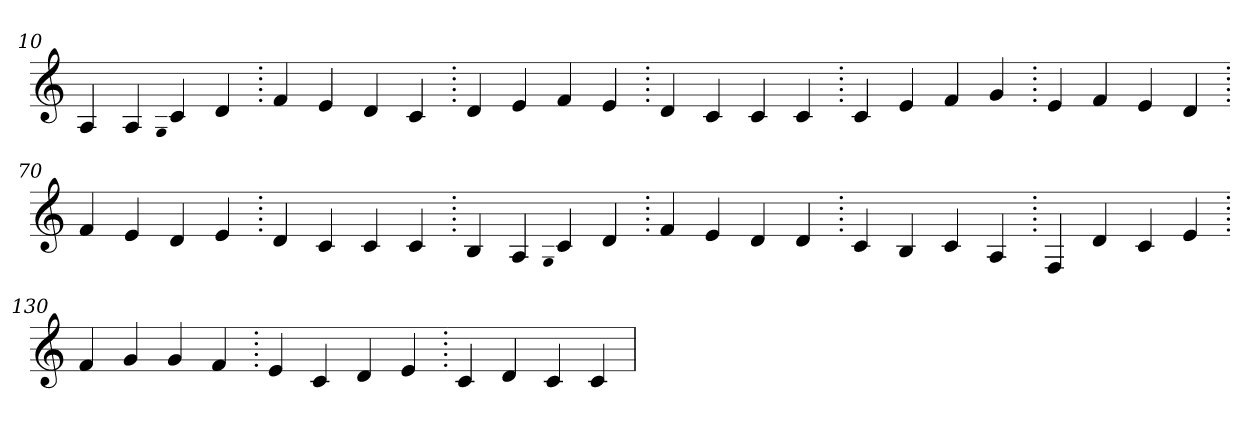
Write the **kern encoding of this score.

**kern
*part1
*staff1
*clefG2
=10.
4A
4A
qqG
4c
4d
=20.
4f
4e
4d
4c
=30.
4d
4e
4f
4e
=40.
4d
4c
4c
4c
=50.
4c
4e
4f
4g
=60.
4e
4f
4e
4d
=70.
4f
4e
4d
4e
=80.
4d
4c
4c
4c
=90.
4B
4A
qqG
4c
4d
=100.
4f
4e
4d
4d
=110.
4c
4B
4c
4A
=120.
4F
4d
4c
4e
=130.
4f
4g
4g
4f
=140.
4e
4c
4d
4e
=150.
4c
4d
4c
4c
=
*-
